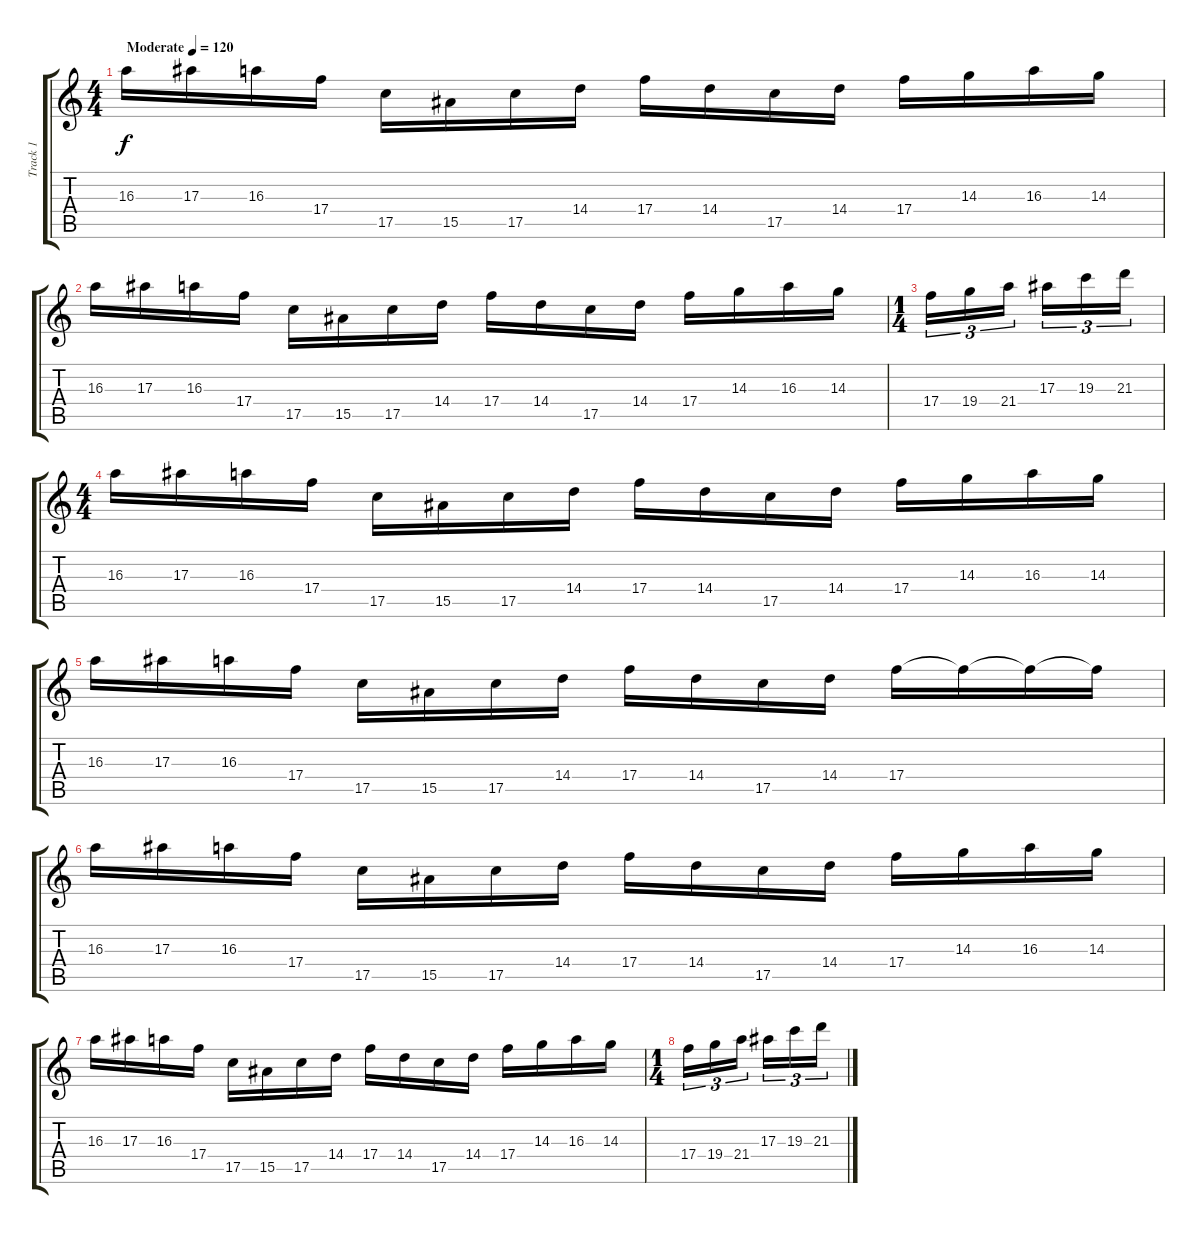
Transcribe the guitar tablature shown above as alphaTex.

\track ("Track 1" "Track 1") {instrument electricguitarjazz}
\staff {score tabs}
\tuning (D4 A3 F3 C3 G2 C2) {hide}
\ts (4 4)
\tempo (120 "Moderate")
\clef g2
\ks c
16.3.16{dy f instrument electricguitarjazz} 17.3.16 16.3.16 17.4.16 17.5.16 15.5.16 17.5.16 14.4.16 17.4.16 14.4.16 17.5.16 14.4.16 17.4.16 14.3.16 16.3.16 14.3.16 |
16.3.16 17.3.16 16.3.16 17.4.16 17.5.16 15.5.16 17.5.16 14.4.16 17.4.16 14.4.16 17.5.16 14.4.16 17.4.16 14.3.16 16.3.16 14.3.16 |
\ts (1 4)
17.4.16{tu (3 2)} 19.4.16{tu (3 2)} 21.4.16{tu (3 2) beam splitsecondary} 17.3.16{tu (3 2)} 19.3.16{tu (3 2)} 21.3.16{tu (3 2)} |
\ts (4 4)
16.3.16 17.3.16 16.3.16 17.4.16 17.5.16 15.5.16 17.5.16 14.4.16 17.4.16 14.4.16 17.5.16 14.4.16 17.4.16 14.3.16 16.3.16 14.3.16 |
16.3.16 17.3.16 16.3.16 17.4.16 17.5.16 15.5.16 17.5.16 14.4.16 17.4.16 14.4.16 17.5.16 14.4.16 17.4.16 17.4{t}.16 17.4{t}.16 17.4{t}.16 |
16.3.16 17.3.16 16.3.16 17.4.16 17.5.16 15.5.16 17.5.16 14.4.16 17.4.16 14.4.16 17.5.16 14.4.16 17.4.16 14.3.16 16.3.16 14.3.16 |
16.3.16 17.3.16 16.3.16 17.4.16 17.5.16 15.5.16 17.5.16 14.4.16 17.4.16 14.4.16 17.5.16 14.4.16 17.4.16 14.3.16 16.3.16 14.3.16 |
\ts (1 4)
17.4.16{tu (3 2)} 19.4.16{tu (3 2)} 21.4.16{tu (3 2) beam splitsecondary} 17.3.16{tu (3 2)} 19.3.16{tu (3 2)} 21.3.16{tu (3 2)}
